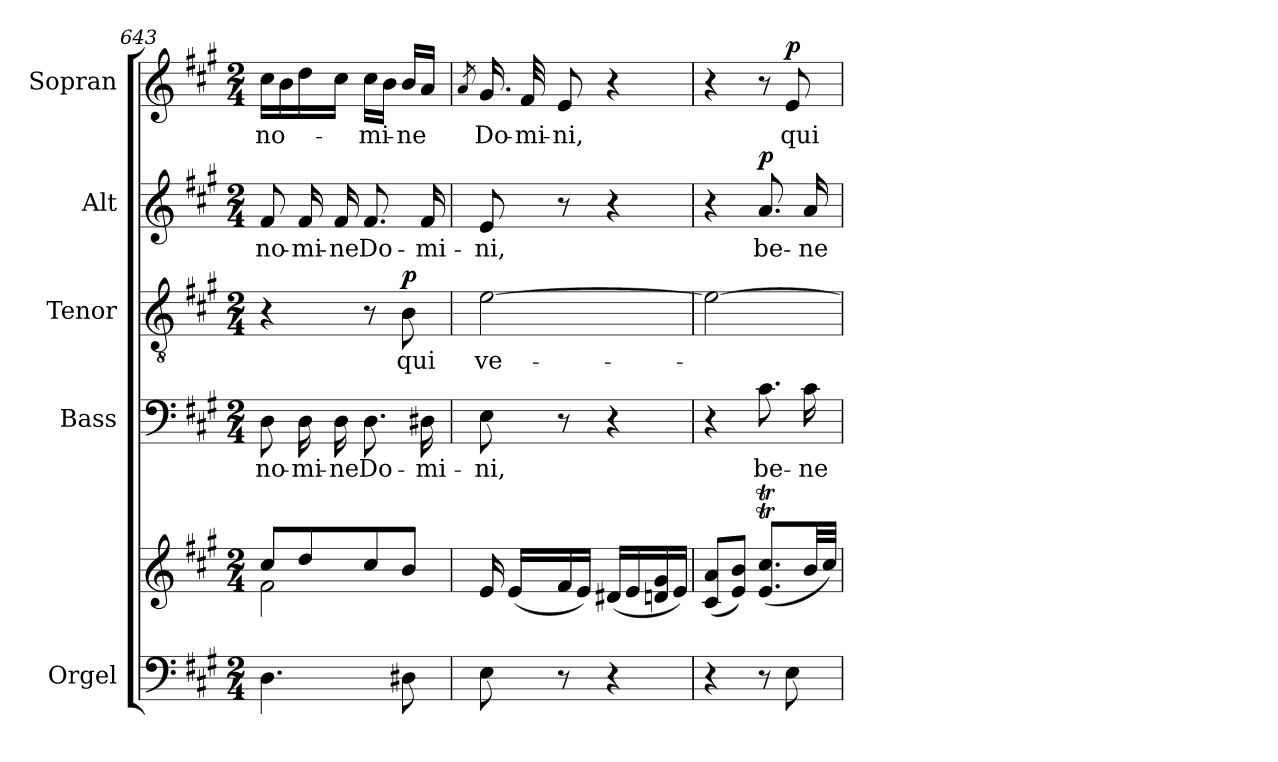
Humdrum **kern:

**kern	**kern	**kern	**text	**kern	**text	**dynam	**kern	**text	**dynam	**kern	**text	**dynam
*part5	*part5	*part4	*part4	*part3	*part3	*part3	*part2	*part2	*part2	*part1	*part1	*part1
*staff6	*staff5	*staff4	*staff4	*staff3	*staff3	*staff3	*staff2	*staff2	*staff2	*staff1	*staff1	*staff1
*I"Orgel	*	*I"Bass	*	*I"Tenor	*	*	*I"Alt	*	*	*I"Sopran	*	*
*I'Org.	*	*I'B.	*	*I'T.	*	*	*I'A.	*	*	*I'S.	*	*
*clefF4	*clefG2	*clefF4	*	*clefGv2	*	*	*clefG2	*	*	*clefG2	*	*
*k[f#c#g#]	*k[f#c#g#]	*k[f#c#g#]	*	*k[f#c#g#]	*	*	*k[f#c#g#]	*	*	*k[f#c#g#]	*	*
*A:	*A:	*A:	*	*A:	*	*	*A:	*	*	*A:	*	*
*M2/4	*M2/4	*M2/4	*	*M2/4	*	*	*M2/4	*	*	*M2/4	*	*
=643	=643	=643	=643	=643	=643	=643	=643	=643	=643	=643	=643	=643
*	*^	*	*	*	*	*	*	*	*	*	*	*
!	!	!	!	!LO:LY:b	!	!	!	!	!LO:LY:b	!	!	!LO:LY:b	!
4.D\	8cc#/L	2f#\	8D\	no-	4r	.	.	8f#/	no-	.	16cc#\LL	no-	.
.	.	.	.	.	.	.	.	.	.	.	16b\	.	.
!	!	!	!	!LO:LY:b	!	!	!	!	!LO:LY:b	!	!	!	!
.	8dd/	.	16D\	-mi-	.	.	.	16f#/	-mi-	.	16dd\	.	.
!	!	!	!	!LO:LY:b	!	!	!	!	!LO:LY:b	!	!	!	!
.	.	.	16D\	-ne	.	.	.	16f#/	-ne	.	16cc#\JJ	.	.
!	!	!	!	!LO:LY:b	!	!	!	!	!LO:LY:b	!	!	!LO:LY:b	!
.	8cc#/	.	8.D\	Do-	8r	.	.	8.f#/	Do-	.	16cc#\LL	-mi-	.
.	.	.	.	.	.	.	.	.	.	.	16b\JJ	.	.
!	!	!	!	!	!	!LO:LY:b	!LO:DY:a	!	!	!	!	!LO:LY:b	!
8D#X\	8b/J	.	.	.	8B\	qui	p	.	.	.	16b/LL	-ne	.
!	!	!	!	!LO:LY:b	!	!	!	!	!LO:LY:b	!	!	!	!
.	.	.	16D#X\	-mi-	.	.	.	16f#/	-mi-	.	16a/JJ	.	.
*	*v	*v	*	*	*	*	*	*	*	*	*	*	*
=644	=644	=644	=644	=644	=644	=644	=644	=644	=644	=644	=644	=644
.	.	.	.	.	.	.	.	.	.	8qa/	.	.
!	!	!	!LO:LY:b	!	!LO:LY:b	!	!	!LO:LY:b	!	!	!LO:LY:b	!
8E\	16e/	8E\	-ni,	[2e\	ve-	.	8e/	-ni,	.	16.g#/	Do-	.
.	(<16e/LL	.	.	.	.	.	.	.	.	.	.	.
!	!	!	!	!	!	!	!	!	!	!	!LO:LY:b	!
.	.	.	.	.	.	.	.	.	.	32f#/	-mi-	.
!	!	!	!	!	!	!	!	!	!	!	!LO:LY:b	!
8r	16f#/	8r	.	.	.	.	8r	.	.	8e/	-ni,	.
.	16e/JJ)	.	.	.	.	.	.	.	.	.	.	.
4r	(<16d#X/LL	4r	.	.	.	.	4r	.	.	4r	.	.
.	16e/	.	.	.	.	.	.	.	.	.	.	.
.	16dn/ 16g#/	.	.	.	.	.	.	.	.	.	.	.
.	16e/JJ)	.	.	.	.	.	.	.	.	.	.	.
!!LO:PB:g=z
=645	=645	=645	=645	=645	=645	=645	=645	=645	=645	=645	=645	=645
4r	(<8c#/ 8a/L	4r	.	2e\_	.	.	4r	.	.	4r	.	.
.	8e/ 8b/J)	.	.	.	.	.	.	.	.	.	.	.
!	!	!	!LO:LY:b	!	!	!	!	!LO:LY:b	!LO:DY:a	!	!	!
8r	(<8.e/T 8.cc#/TL	8.c#\	be-	.	.	.	8.a/	be-	p	8r	.	.
!	!	!	!	!	!	!	!	!	!	!	!LO:LY:b	!LO:DY:a
8E\	.	.	.	.	.	.	.	.	.	8e/	qui	p
!	!	!	!LO:LY:b	!	!	!	!	!LO:LY:b	!	!	!	!
.	32b/LL	16c#\	-ne-	.	.	.	16a/	-ne-	.	.	.	.
.	32cc#/JJJ)	.	.	.	.	.	.	.	.	.	.	.
=	=	=	=	=	=	=	=	=	=	=	=	=
*-	*-	*-	*-	*-	*-	*-	*-	*-	*-	*-	*-	*-
